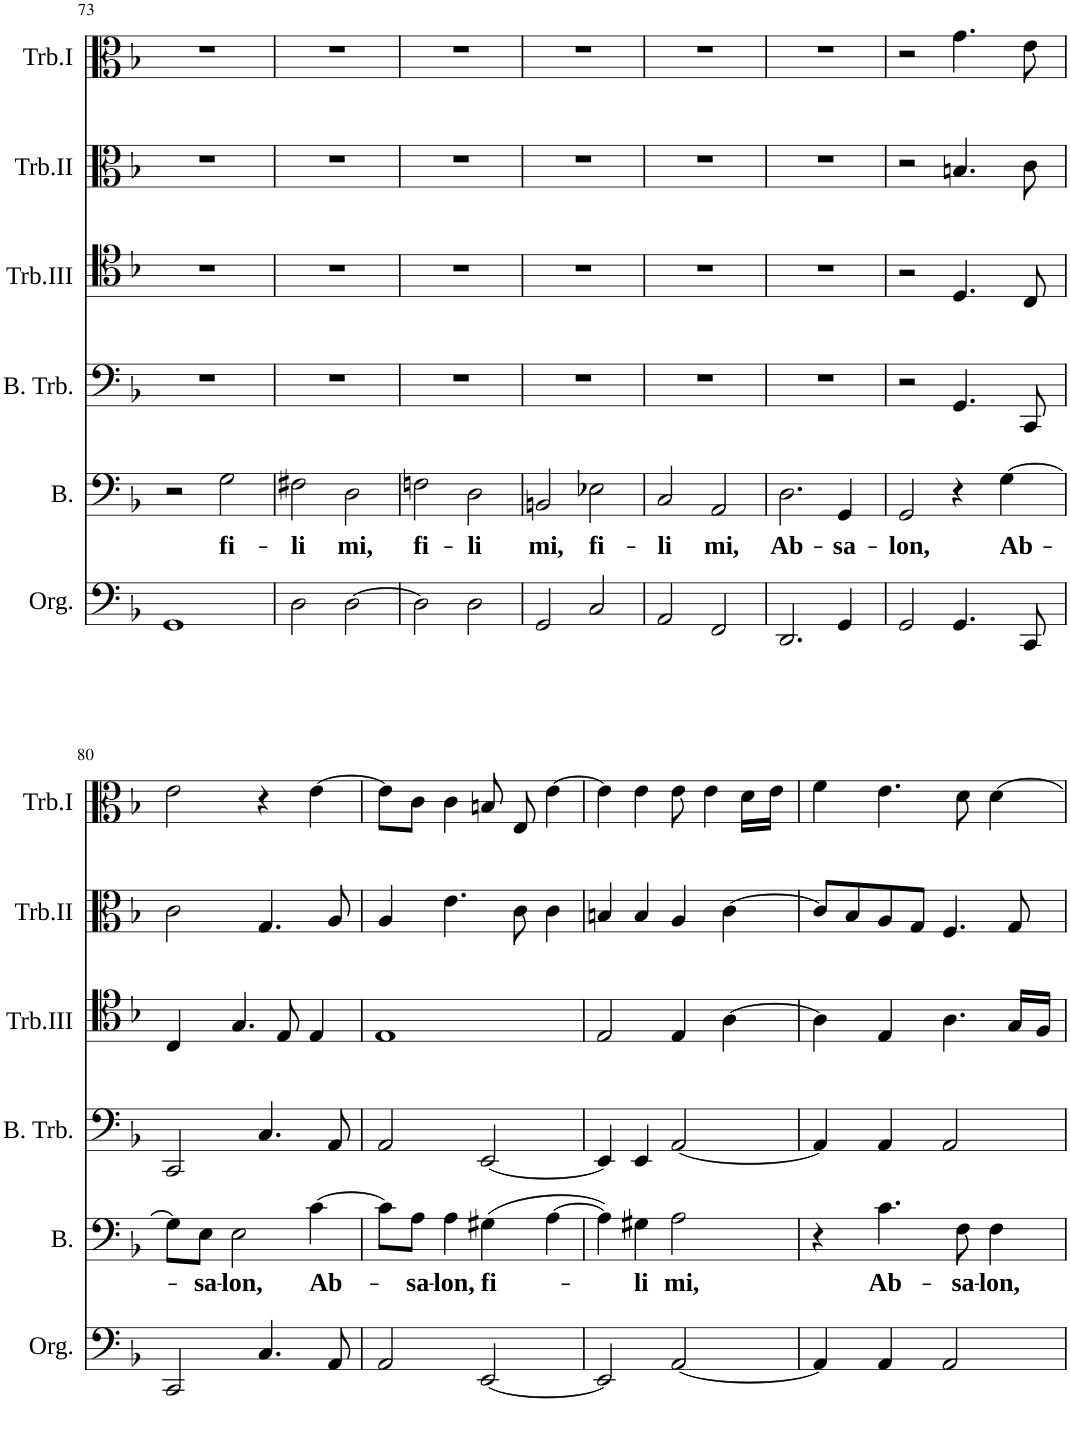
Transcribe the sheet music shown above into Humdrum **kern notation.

**kern	**kern	**text	**kern	**kern	**kern	**kern
*part6	*part5	*part5	*part4	*part3	*part2	*part1
*staff6	*staff5	*staff5	*staff4	*staff3	*staff2	*staff1
*I"Organ	*I"Bass	*	*I"Bass Trombone	*I"Trombone III	*I"Trombone II	*I"Trombone I
*I'Org.	*I'B.	*	*I'B. Trb.	*I'Trb.III	*I'Trb.II	*I'Trb.I
!!LO:PB:g=z
*clefF4	*clefF4	*	*clefF4	*clefC4	*clefC3	*clefC3
*k[b-]	*k[b-]	*	*k[b-]	*k[b-]	*k[b-]	*k[b-]
*M2/2	*M2/2	*	*M2/2	*M2/2	*M2/2	*M2/2
=73	=73	=73	=73	=73	=73	=73
1GG	2r	.	1r	1r	1r	1r
!	!	!LO:LY:b	!	!	!	!
.	2G\	fi-	.	.	.	.
=74	=74	=74	=74	=74	=74	=74
!	!	!LO:LY:b	!	!	!	!
2D\	2F#X\	-li	1r	1r	1r	1r
!	!	!LO:LY:b	!	!	!	!
[2D\	2D\	mi,	.	.	.	.
=75	=75	=75	=75	=75	=75	=75
!	!	!LO:LY:b	!	!	!	!
2D\]	2Fn\	fi-	1r	1r	1r	1r
!	!	!LO:LY:b	!	!	!	!
2D\	2D\	-li	.	.	.	.
=76	=76	=76	=76	=76	=76	=76
!	!	!LO:LY:b	!	!	!	!
2GG/	2BBn/	mi,	1r	1r	1r	1r
!	!	!LO:LY:b	!	!	!	!
2C/	2E-X\	fi-	.	.	.	.
=77	=77	=77	=77	=77	=77	=77
!	!	!LO:LY:b	!	!	!	!
2AA/	2C/	-li	1r	1r	1r	1r
!	!	!LO:LY:b	!	!	!	!
2FF/	2AA/	mi,	.	.	.	.
=78	=78	=78	=78	=78	=78	=78
!	!	!LO:LY:b	!	!	!	!
2.DD/	2.D\	Ab-	1r	1r	1r	1r
!	!	!LO:LY:b	!	!	!	!
4GG/	4GG/	-sa-	.	.	.	.
=79	=79	=79	=79	=79	=79	=79
!	!	!LO:LY:b	!	!	!	!
2GG/	2GG/	-lon,	2r	2r	2r	2r
4.GG/	4r	.	4.GG/	4.D/	4.Bn/	4.g\
!	!	!LO:LY:b	!	!	!	!
.	[4G\	Ab-	.	.	.	.
8CC/	.	.	8CC/	8C/	8c\	8e\
!!LO:LB:g=z
=80	=80	=80	=80	=80	=80	=80
2CC/	8G\L]	.	2CC/	4C/	2c\	2e\
!	!	!LO:LY:b	!	!	!	!
.	8E\J	-sa-	.	.	.	.
!	!	!LO:LY:b	!	!	!	!
.	2E\	-lon,	.	4.G/	.	.
4.C/	.	.	4.C/	.	4.G/	4r
.	.	.	.	8E/	.	.
!	!	!LO:LY:b	!	!	!	!
.	[4c\	Ab-	.	4E/	.	[4e\
8AA/	.	.	8AA/	.	8A/	.
=81	=81	=81	=81	=81	=81	=81
2AA/	8c\L]	.	2AA/	1E	4A/	8e\L]
!	!	!LO:LY:b	!	!	!	!
.	8A\J	-sa-	.	.	.	8c\J
!	!	!LO:LY:b	!	!	!	!
.	4A\	-lon,	.	.	4.e\	4c\
!	!	!LO:LY:b	!	!	!	!
[2EE/	(4G#X\	fi-	[2EE/	.	.	8Bn/
.	.	.	.	.	8c\	8E/
.	[4A\	.	.	.	4c\	[4e\
=82	=82	=82	=82	=82	=82	=82
2EE/]	4A\])	.	4EE/]	2E/	4Bn/	4e\]
!	!	!LO:LY:b	!	!	!	!
.	4G#X\	-li	4EE/	.	4B/	4e\
!	!	!LO:LY:b	!	!	!	!
[2AA/	2A\	mi,	[2AA/	4E/	4A/	8e\
.	.	.	.	.	.	4e\
.	.	.	.	[4A\	[4c\	.
.	.	.	.	.	.	16d\LL
.	.	.	.	.	.	16e\JJ
=83	=83	=83	=83	=83	=83	=83
4AA/]	4r	.	4AA/]	4A\]	8c/L]	4f\
.	.	.	.	.	8B-/	.
!	!	!LO:LY:b	!	!	!	!
4AA/	4.c\	Ab-	4AA/	4E/	8A/	4.e\
.	.	.	.	.	8G/J	.
2AA/	.	.	2AA/	4.A\	4.F/	.
!	!	!LO:LY:b	!	!	!	!
.	8F\	-sa-	.	.	.	8d\
!	!	!LO:LY:b	!	!	!	!
.	4F\	-lon,	.	.	.	[4d\
.	.	.	.	16G/LL	8G/	.
.	.	.	.	16F/JJ	.	.
=	=	=	=	=	=	=
*-	*-	*-	*-	*-	*-	*-
